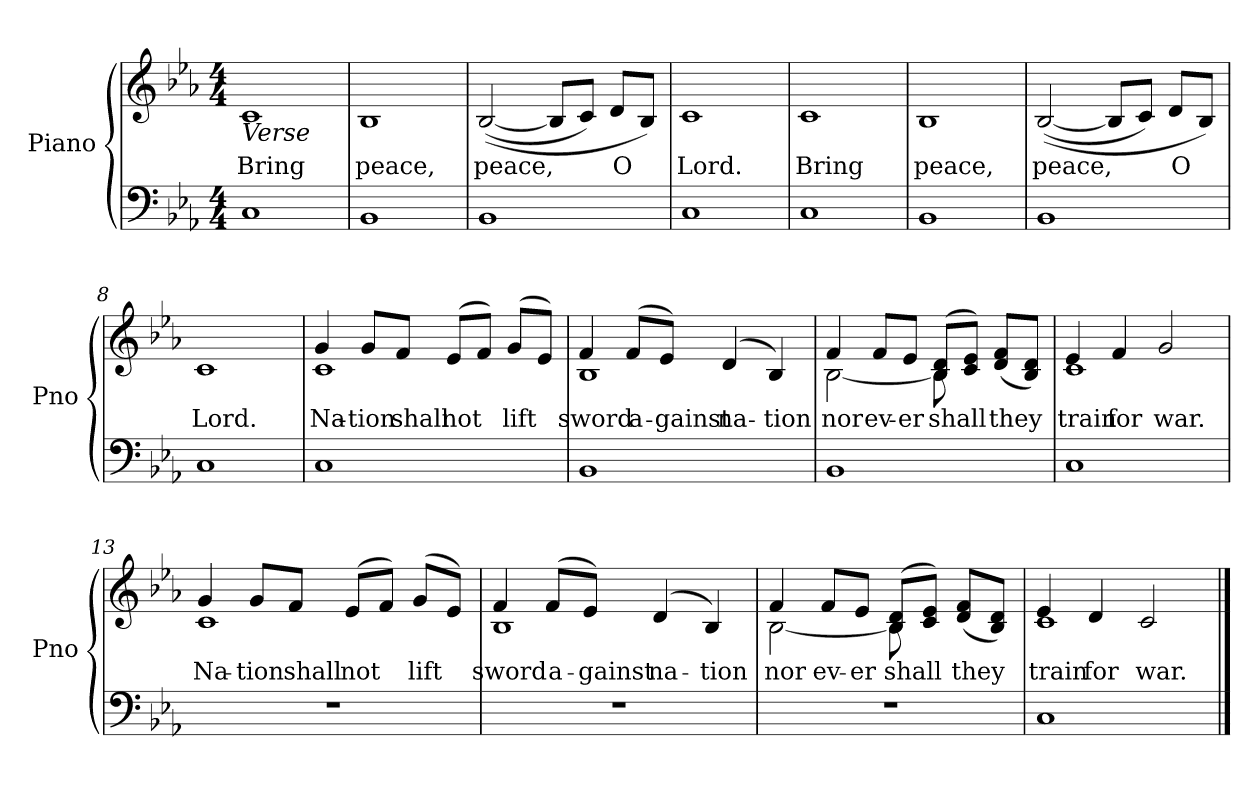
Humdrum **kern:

**kern	**kern	**text
*part2	*part1	*part1
*staff2	*staff1	*staff1
*I"Piano	*I"Piano	*
*I'Pno	*I'Pno	*
*clefF4	*clefG2	*
*k[b-e-a-]	*k[b-e-a-]	*
*M4/4	*M4/4	*
=1	=1	=1
!	!LO:TX:b:i:t=Verse	!
!	!	!LO:LY:b
1C	1c	Bring
=2	=2	=2
!	!	!LO:LY:b
1BB-	1B-	peace,
=3	=3	=3
!	!	!LO:LY:b
1BB-	(<(<[2B-/	peace,
.	8B-/L]	.
.	8c/J)	.
!	!	!LO:LY:b
.	8d/L	O
.	8B-/J)	.
=4	=4	=4
!	!	!LO:LY:b
1C	1c	Lord.
!!LO:LB:g=z
=5	=5	=5
!	!	!LO:LY:b
1C	1c	Bring
=6	=6	=6
!	!	!LO:LY:b
1BB-	1B-	peace,
=7	=7	=7
!	!	!LO:LY:b
1BB-	(<(<[2B-/	peace,
.	8B-/L]	.
.	8c/J)	.
!	!	!LO:LY:b
.	8d/L	O
.	8B-/J)	.
=8	=8	=8
!	!	!LO:LY:b
1C	1c	Lord.
!!LO:LB:g=z
=9	=9	=9
!	!	!LO:LY:b
*	*^	*
1C	4g/	1c	Na-
!	!	!	!LO:LY:b
.	8g/L	.	-tion
!	!	!	!LO:LY:b
.	8f/J	.	shall
!	!	!	!LO:LY:b
.	(>8e-/L	.	not
.	8f/J)	.	.
!	!	!	!LO:LY:b
.	(>8g/L	.	lift
.	8e-/J)	.	.
=10	=10	=10	=10
!	!	!	!LO:LY:b
1BB-	4f/	1B-	sword
!	!	!	!LO:LY:b
.	(>8f/L	.	a-
!	!	!	!LO:LY:b
.	8e-/J)	.	-gainst
!	!	!	!LO:LY:b
.	(>4d/	.	na-
!	!	!	!LO:LY:b
.	4B-/)	.	-tion
!!LO:LB:g=z	!!
=11	=11	=11	=11
!	!	!	!LO:LY:b
1BB-	4f/	[2B-\	nor
!	!	!	!LO:LY:b
.	8f/L	.	ev-
!	!	!	!LO:LY:b
.	8e-/J	.	-er
!	!	!	!LO:LY:b
.	(>8B-/ 8d/L	8B-\]	shall
.	8c/ 8e-/J)	4.ryy	.
!	!	!	!LO:LY:b
.	(>8d/ 8f/L	.	they
.	8B-/ 8d/J)	.	.
=12	=12	=12	=12
!	!	!	!LO:LY:b
1C	4e-/	1c	train
!	!	!	!LO:LY:b
.	4f/	.	for
!	!	!	!LO:LY:b
.	2g/	.	war.
!!LO:LB:g=z	!!
=13	=13	=13	=13
!	!	!	!LO:LY:b
1r	4g/	1c	Na-
!	!	!	!LO:LY:b
.	8g/L	.	-tion
!	!	!	!LO:LY:b
.	8f/J	.	shall
!	!	!	!LO:LY:b
.	(>8e-/L	.	not
.	8f/J)	.	.
!	!	!	!LO:LY:b
.	(>8g/L	.	lift
.	8e-/J)	.	.
=14	=14	=14	=14
!	!	!	!LO:LY:b
1r	4f/	1B-	sword
!	!	!	!LO:LY:b
.	(>8f/L	.	a-
!	!	!	!LO:LY:b
.	8e-/J)	.	-gainst
!	!	!	!LO:LY:b
.	(>4d/	.	na-
!	!	!	!LO:LY:b
.	4B-/)	.	-tion
!!LO:LB:g=z	!!
=15	=15	=15	=15
!	!	!	!LO:LY:b
1r	4f/	[2B-\	nor
!	!	!	!LO:LY:b
.	8f/L	.	ev-
!	!	!	!LO:LY:b
.	8e-/J	.	-er
!	!	!	!LO:LY:b
.	(>8B-/ 8d/L	8B-\]	shall
.	8c/ 8e-/J)	4.ryy	.
!	!	!	!LO:LY:b
.	(>8d/ 8f/L	.	they
.	8B-/ 8d/J)	.	.
=16	=16	=16	=16
!	!	!	!LO:LY:b
1C	4e-/	1c	train
!	!	!	!LO:LY:b
.	4d/	.	for
!	!	!	!LO:LY:b
.	2c/	.	war.
*	*v	*v	*
==	==	==
*-	*-	*-
